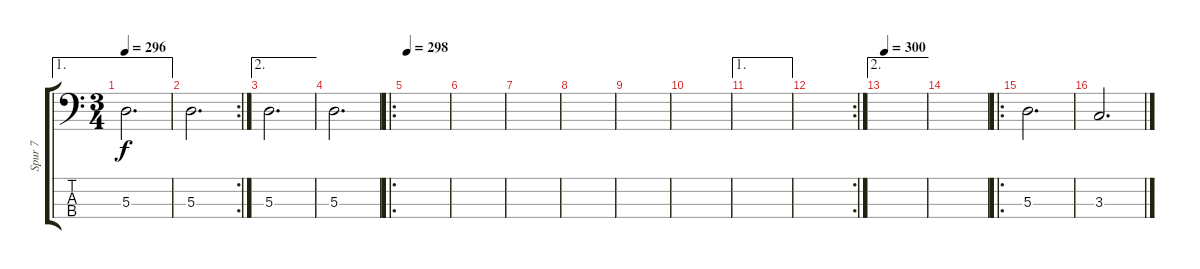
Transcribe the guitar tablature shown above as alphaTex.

\track ("Spur 7" "Spur 7") {instrument electricbassfinger}
\staff {score tabs}
\tuning (G2 D2 A1 E1) {hide}
\ae 1
\ts (3 4)
\tempo 296
\clef f4
\ks c
5.3.2{d dy f} |
\rc 2
5.3.2{d} |
\ae 2
5.3.2{d} |
5.3.2{d} |
\ro
\tempo 298
|
|
|
|
|
|
\ae 1
|
\rc 2
|
\ae 2
\tempo 300
|
|
\ro
5.3.2{d} |
3.3.2{d}
